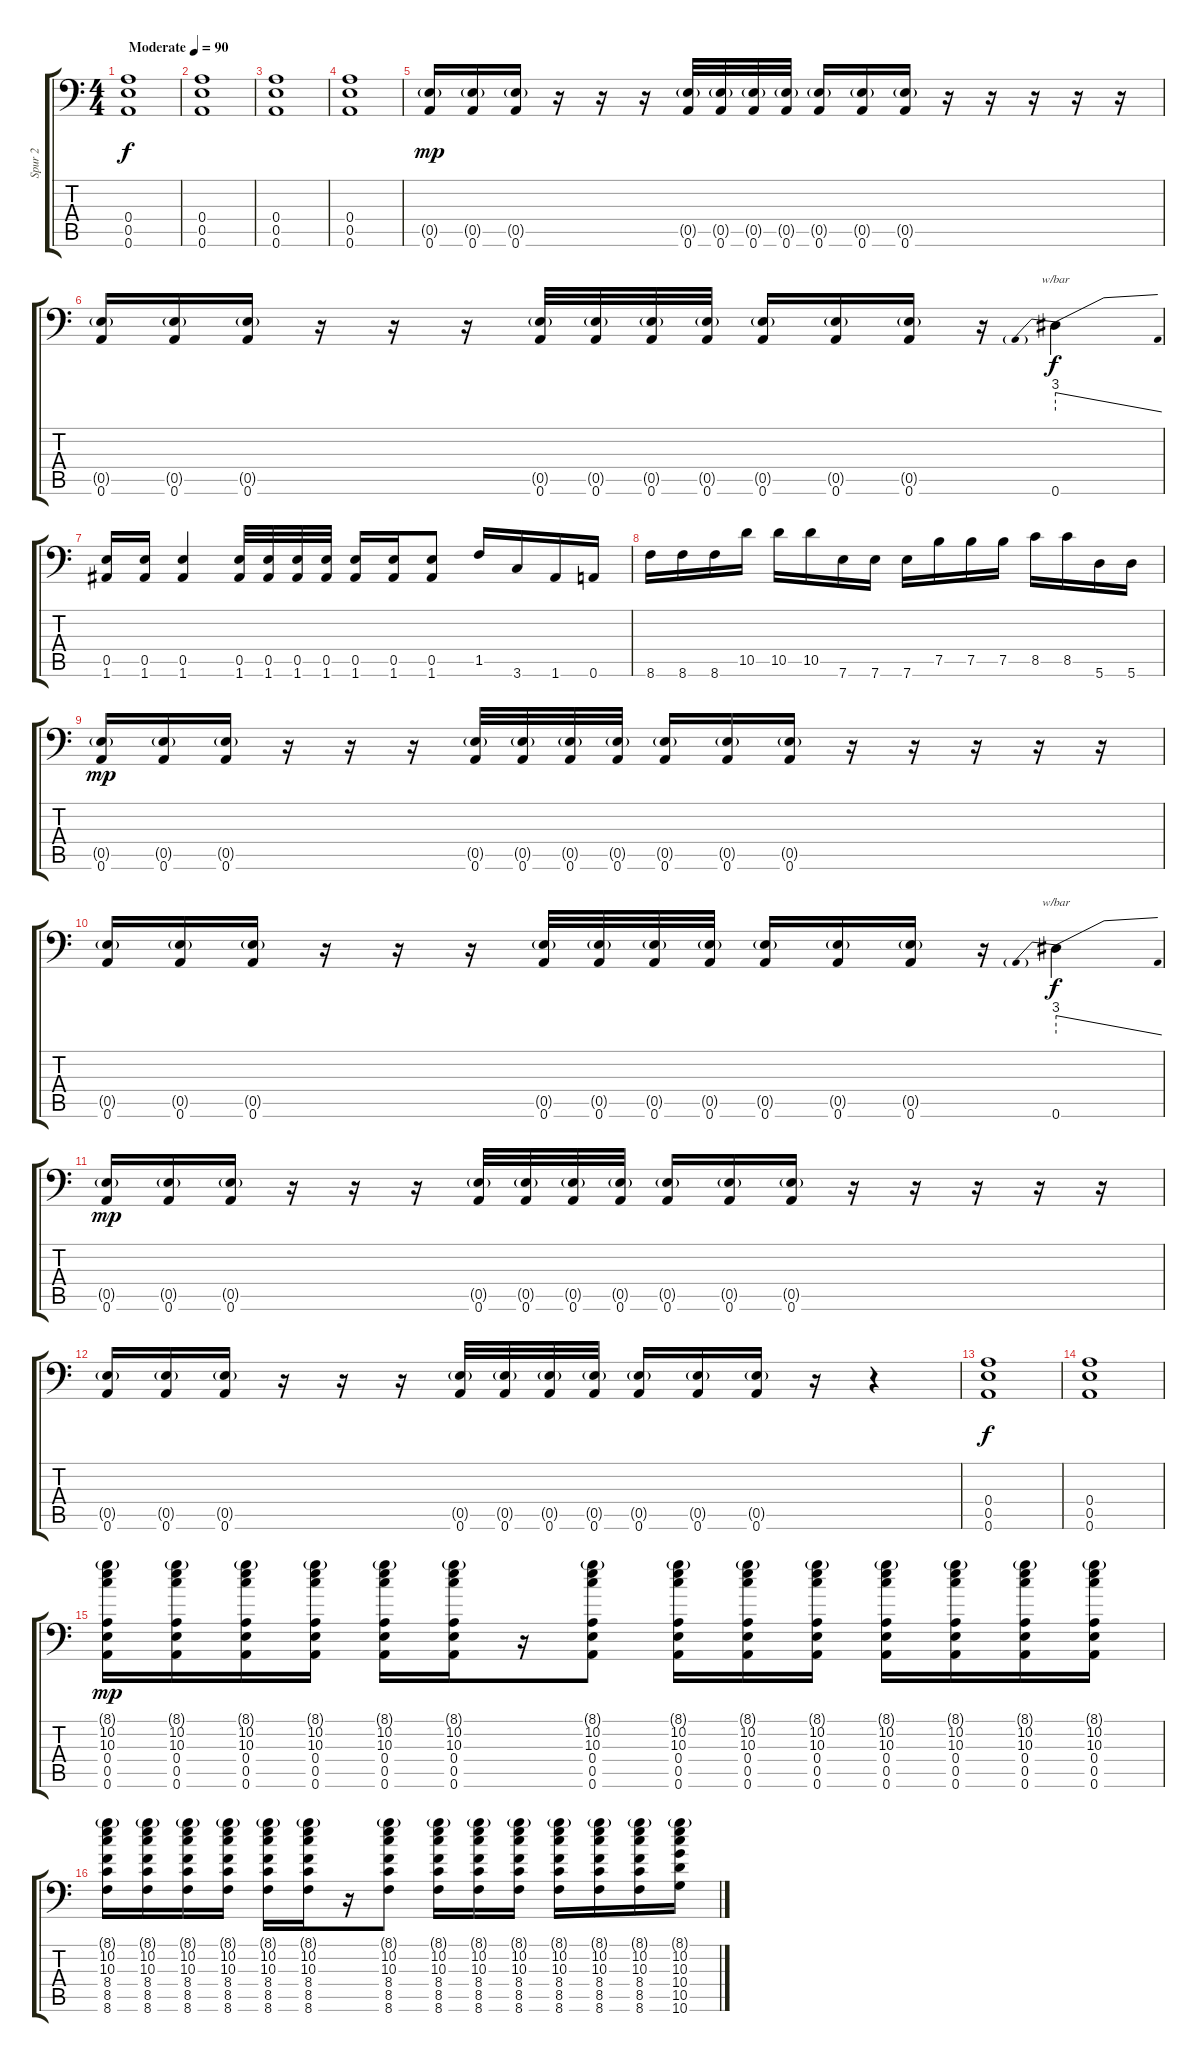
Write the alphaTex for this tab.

\track ("Spur 2" "Spur 2") {instrument distortionguitar}
\staff {score tabs}
\tuning (B3 Gb3 D3 A2 E2 A1) {hide}
\ts (4 4)
\tempo (90 "Moderate")
\clef f4
\ks c
(0.4 0.5 0.6).1{dy f instrument distortionguitar} |
(0.4 0.5 0.6).1 |
(0.4 0.5 0.6).1 |
(0.4 0.5 0.6).1 |
(0.5{g} 0.6).16{dy mp} (0.5{g} 0.6).16 (0.5{g} 0.6).16 r.16 r.16 r.16 (0.5{g} 0.6).32 (0.5{g} 0.6).32 (0.5{g} 0.6).32 (0.5{g} 0.6).32 (0.5{g} 0.6).16 (0.5{g} 0.6).16 (0.5{g} 0.6).16 r.16 r.16 r.16 r.16 r.16 |
(0.5{g} 0.6).16 (0.5{g} 0.6).16 (0.5{g} 0.6).16 r.16 r.16 r.16 (0.5{g} 0.6).32 (0.5{g} 0.6).32 (0.5{g} 0.6).32 (0.5{g} 0.6).32 (0.5{g} 0.6).16 (0.5{g} 0.6).16 (0.5{g} 0.6).16 r.16 0.6.4{tbe (predivedive default 0 12 60 0) dy f} |
(0.5 1.6).16 (0.5 1.6).16 (0.5 1.6).4 (0.5 1.6).32 (0.5 1.6).32 (0.5 1.6).32 (0.5 1.6).32 (0.5 1.6).16 (0.5 1.6).16 (0.5 1.6).8 1.5.16 3.6.16 1.6.16 0.6.16 |
8.6.16 8.6.16 8.6.16 10.5.16 10.5.16 10.5.16 7.6.16 7.6.16 7.6.16 7.5.16 7.5.16 7.5.16 8.5.16 8.5.16 5.6.16 5.6.16 |
(0.5{g} 0.6).16{dy mp} (0.5{g} 0.6).16 (0.5{g} 0.6).16 r.16 r.16 r.16 (0.5{g} 0.6).32 (0.5{g} 0.6).32 (0.5{g} 0.6).32 (0.5{g} 0.6).32 (0.5{g} 0.6).16 (0.5{g} 0.6).16 (0.5{g} 0.6).16 r.16 r.16 r.16 r.16 r.16 |
(0.5{g} 0.6).16 (0.5{g} 0.6).16 (0.5{g} 0.6).16 r.16 r.16 r.16 (0.5{g} 0.6).32 (0.5{g} 0.6).32 (0.5{g} 0.6).32 (0.5{g} 0.6).32 (0.5{g} 0.6).16 (0.5{g} 0.6).16 (0.5{g} 0.6).16 r.16 0.6.4{tbe (predivedive default 0 12 60 0) dy f} |
(0.5{g} 0.6).16{dy mp} (0.5{g} 0.6).16 (0.5{g} 0.6).16 r.16 r.16 r.16 (0.5{g} 0.6).32 (0.5{g} 0.6).32 (0.5{g} 0.6).32 (0.5{g} 0.6).32 (0.5{g} 0.6).16 (0.5{g} 0.6).16 (0.5{g} 0.6).16 r.16 r.16 r.16 r.16 r.16 |
(0.5{g} 0.6).16 (0.5{g} 0.6).16 (0.5{g} 0.6).16 r.16 r.16 r.16 (0.5{g} 0.6).32 (0.5{g} 0.6).32 (0.5{g} 0.6).32 (0.5{g} 0.6).32 (0.5{g} 0.6).16 (0.5{g} 0.6).16 (0.5{g} 0.6).16 r.16 r.4 |
(0.4 0.5 0.6).1{dy f} |
(0.4 0.5 0.6).1 |
(8.1{g} 10.2 10.3 0.4 0.5 0.6).16{dy mp} (8.1{g} 10.2 10.3 0.4 0.5 0.6).16 (8.1{g} 10.2 10.3 0.4 0.5 0.6).16 (8.1{g} 10.2 10.3 0.4 0.5 0.6).16 (8.1{g} 10.2 10.3 0.4 0.5 0.6).16 (8.1{g} 10.2 10.3 0.4 0.5 0.6).16 r.16 (8.1{g} 10.2 10.3 0.4 0.5 0.6).8 (8.1{g} 10.2 10.3 0.4 0.5 0.6).16 (8.1{g} 10.2 10.3 0.4 0.5 0.6).16 (8.1{g} 10.2 10.3 0.4 0.5 0.6).16 (8.1{g} 10.2 10.3 0.4 0.5 0.6).16 (8.1{g} 10.2 10.3 0.4 0.5 0.6).16 (8.1{g} 10.2 10.3 0.4 0.5 0.6).16 (8.1{g} 10.2 10.3 0.4 0.5 0.6).16 |
(8.1{g} 10.2 10.3 8.4 8.5 8.6).16 (8.1{g} 10.2 10.3 8.4 8.5 8.6).16 (8.1{g} 10.2 10.3 8.4 8.5 8.6).16 (8.1{g} 10.2 10.3 8.4 8.5 8.6).16 (8.1{g} 10.2 10.3 8.4 8.5 8.6).16 (8.1{g} 10.2 10.3 8.4 8.5 8.6).16 r.16 (8.1{g} 10.2 10.3 8.4 8.5 8.6).8 (8.1{g} 10.2 10.3 8.4 8.5 8.6).16 (8.1{g} 10.2 10.3 8.4 8.5 8.6).16 (8.1{g} 10.2 10.3 8.4 8.5 8.6).16 (8.1{g} 10.2 10.3 8.4 8.5 8.6).16 (8.1{g} 10.2 10.3 8.4 8.5 8.6).16 (8.1{g} 10.2 10.3 8.4 8.5 8.6).16 (8.1{g} 10.2 10.3 10.4 10.5 10.6).16
